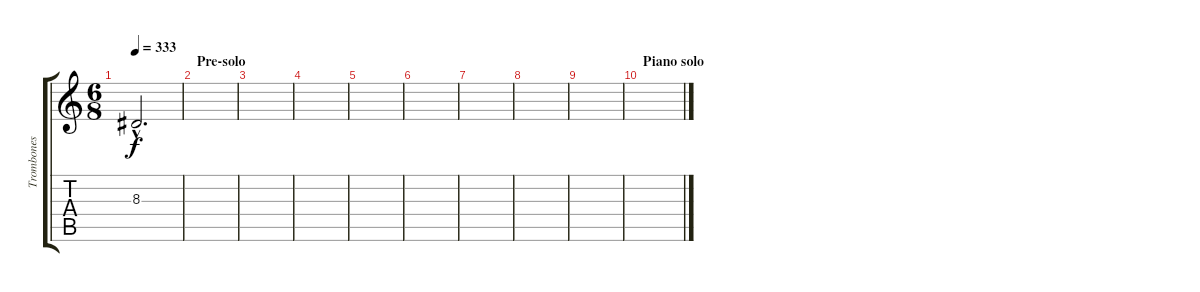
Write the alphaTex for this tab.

\track ("Trombones" "Trombones") {instrument trombone}
\staff {score tabs}
\tuning (E4 B3 G3 D3 A2 E2) {hide}
\ts (6 8)
\tempo 333
\clef g2
\ks c
8.3{hac}.2{d dy f} |
\section ("" "Pre-solo")
|
|
|
|
|
|
|
|
\section ("" "Piano solo")
